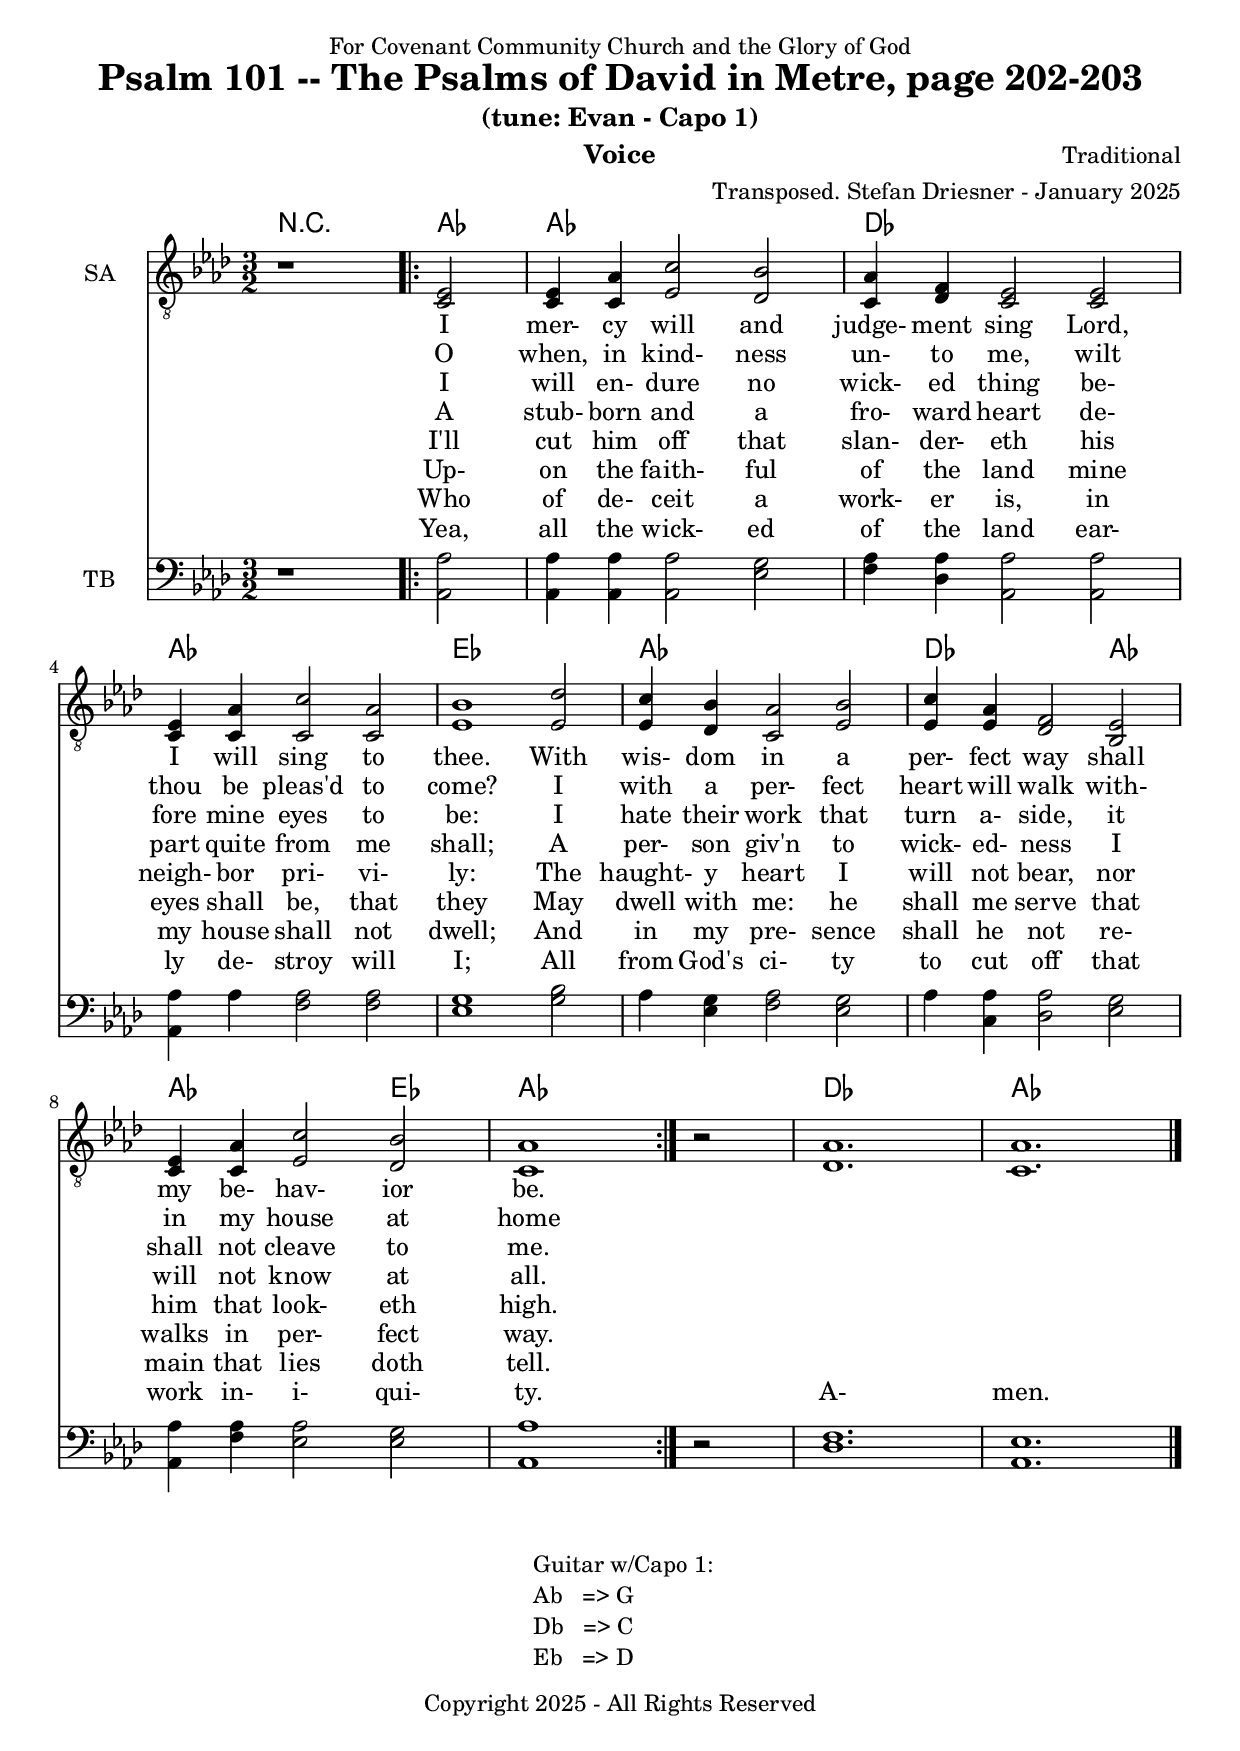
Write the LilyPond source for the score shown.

\version "2.24.1"
\language "english"

% force .mid extension for MIDI file output
#(ly:set-option 'midi-extension "mid")

\header {
  dedication = "For Covenant Community Church and the Glory of God"
  title = "Psalm 101 -- The Psalms of David in Metre, page 202-203"
  subtitle = "(tune: Evan - Capo 1)"
  instrument = "Voice"
  composer = "Traditional"
  arranger = "Transposed. Stefan Driesner - January 2025"
  meter = ""
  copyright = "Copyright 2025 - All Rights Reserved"
}

global = {
  \key af \major
  \numericTimeSignature
  \time 3/2
}

versesVoiceOne = \lyricmode {
  % Verse 1-2a
  I mer- cy will and judge- ment sing
  Lord, I will sing to thee.
  With wis- dom in a per- fect way
  shall my be- hav- ior be.
}

versesVoiceTwo = \lyricmode {
  % Verse 2b
  O when, in kind- ness un- to me,
  wilt thou be pleas'd to come?
  I with a per- fect heart will walk
  with- in my house at home
}

versesVoiceThree = \lyricmode {
  % Verse 3
  I will en- dure no wick- ed thing
  be- fore mine eyes to be:
  I hate their work that turn a- side,
  it shall not cleave to me.
}

versesVoiceFour = \lyricmode {
  % Verse 4
  A stub- born and a fro- ward heart
  de- part quite from me shall;
  A per- son giv'n to wick- ed- ness
  I will not know at all.
}

versesVoiceFive = \lyricmode {
  % Verse 5
  I'll cut him off that slan- der- eth
  his neigh- bor pri- vi- ly:
  The haught- y heart I will not bear,
  nor him that look- eth high.
}

versesVoiceSix = \lyricmode {
  % Verse 6
  Up- on the faith- ful of the land
  mine eyes shall be, that they
  May dwell with me: he shall me serve
  that walks in per- fect way.
}

versesVoiceSeven = \lyricmode {
  % Verse 7
  Who of de- ceit a work- er is,
  in my house shall not dwell;
  And in my pre- sence shall he not
  re- main that lies doth tell.
}

versesVoiceEight = \lyricmode {
  % Verse 8
  Yea, all the wick- ed of the land
  ear- ly de- stroy will I;
  All from God's ci- ty to cut off
  that work in- i- qui- ty.
  A- men.
}

SAVoice = \relative c {
  \global
  \dynamicUp
  % Music follows here.
  {
    r1
    \repeat volta 2
    {
      <ef  c  >2 |
      <c   ef >4 <c   af'>4 <ef  c'>2  <df  bf'>2 | < c  af'>4 <df   f >4 < c  ef >2  < c  ef >2 |
      <c   ef >4 <c   af'>4 <c   c'>2  < c  af'>2 | <ef  bf'>1                        <ef  df'>2 |
      <ef  c '>4 <df  bf'>4 <c  af'>2  <ef  bf'>2 | <ef  c '>4 <ef  af >4 <df   f >2  <bf  ef >2 |
      <c   ef >4 <c   af'>4 <ef c '>2  <df  bf'>2 | <c   af'>1
    }
    r2
  }
  <df  af' >1. <c  af' >1.
  \bar "|."
}

TBVoice = \relative c {
  \global
  \dynamicUp
  % Music follows here.
  {
    r1
    \repeat volta 2
    {
      <af  af'>2 |
      <af  af'>4 <af  af'>4 <af  af'>2  <ef' g  >2 | <f   af >4 <df  af'>4 <af  af'>2 <af  af'>2 |
      <af  af'>4 <    af'>4 <f   af >2  <f   af >2 | <ef  g  >1                       <g   bf >2 |
      <    af >4 <ef  g  >4 <f   af >2  <ef  g  >2 | <    af >4 <c , af'>4 <df  af'>2 <ef  g  >2 |
      <af, af'>4 <f ' af >4 <ef  af >2  <ef  g  >2 | <af, af'>1
    }
    r2
  }
  <df  f  >1. <af  ef' >1.
  \bar "|."
}

Chords = \new ChordNames {
  \chordmode {
    r1 <af>2 <af>1. <df>1. <af>1. <ef>1. <af>1. <df>1 <af>2 <af>1 <ef>2 <af>1. <df>1. <af>1.
  }
}

SAVoicePart = \new Staff \with {
  instrumentName = "SA"
  midiInstrument = "Voice Oohs"
} { \clef "treble_8" \SAVoice }
\addlyrics { \versesVoiceOne }
\addlyrics { \versesVoiceTwo }
\addlyrics { \versesVoiceThree }
\addlyrics { \versesVoiceFour }
\addlyrics { \versesVoiceFive }
\addlyrics { \versesVoiceSix }
\addlyrics { \versesVoiceSeven }
\addlyrics { \versesVoiceEight }

TBVoicePart = \new Staff \with {
  instrumentName = "TB"
  midiInstrument = "Voice Oohs"
} { \clef bass \TBVoice }

\score {
  <<
    \Chords
    \SAVoicePart
    \TBVoicePart
  >>
  \layout { }
  \midi {
    \context {
      \Score
      tempoWholesPerMinute = #(ly:make-moment 100 2)
    }
  }
}

\markup {
  \fill-line {
    {
      \column {
        \left-align {
	" Guitar w/Capo 1:"
	" Ab   => G"
	" Db   => C"
	" Eb   => D"
        }
      }
    }
  }
}
